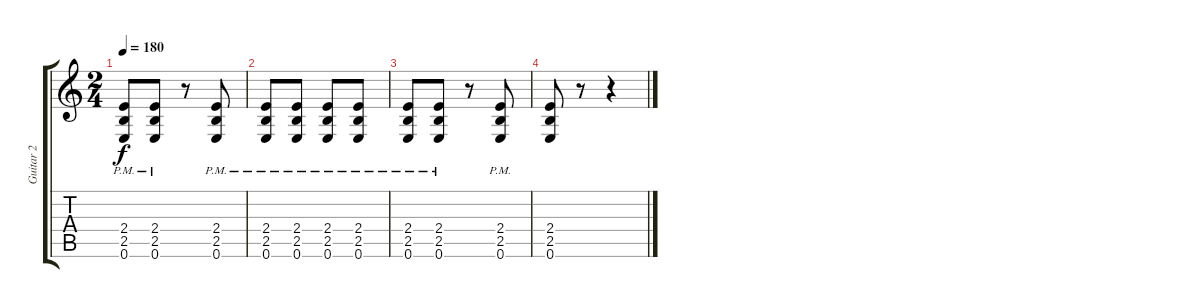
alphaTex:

\track ("Guitar 2" "Guitar 2") {instrument distortionguitar}
\staff {score tabs}
\tuning (E4 B3 G3 D3 A2 E2) {hide}
\ts (2 4)
\tempo 180
\clef g2
\ks c
(2.4{pm} 2.5{pm} 0.6{pm}).8{dy f} (2.4{pm} 2.5{pm} 0.6{pm}).8 r.8 (2.4{pm} 2.5{pm} 0.6{pm}).8 |
(2.4{pm} 2.5{pm} 0.6{pm}).8 (2.4{pm} 2.5{pm} 0.6{pm}).8 (2.4{pm} 2.5{pm} 0.6{pm}).8 (2.4{pm} 2.5{pm} 0.6{pm}).8 |
(2.4{pm} 2.5{pm} 0.6{pm}).8 (2.4{pm} 2.5{pm} 0.6{pm}).8 r.8 (2.4{pm} 2.5{pm} 0.6{pm}).8 |
(2.4 2.5 0.6).8 r.8 r.4
